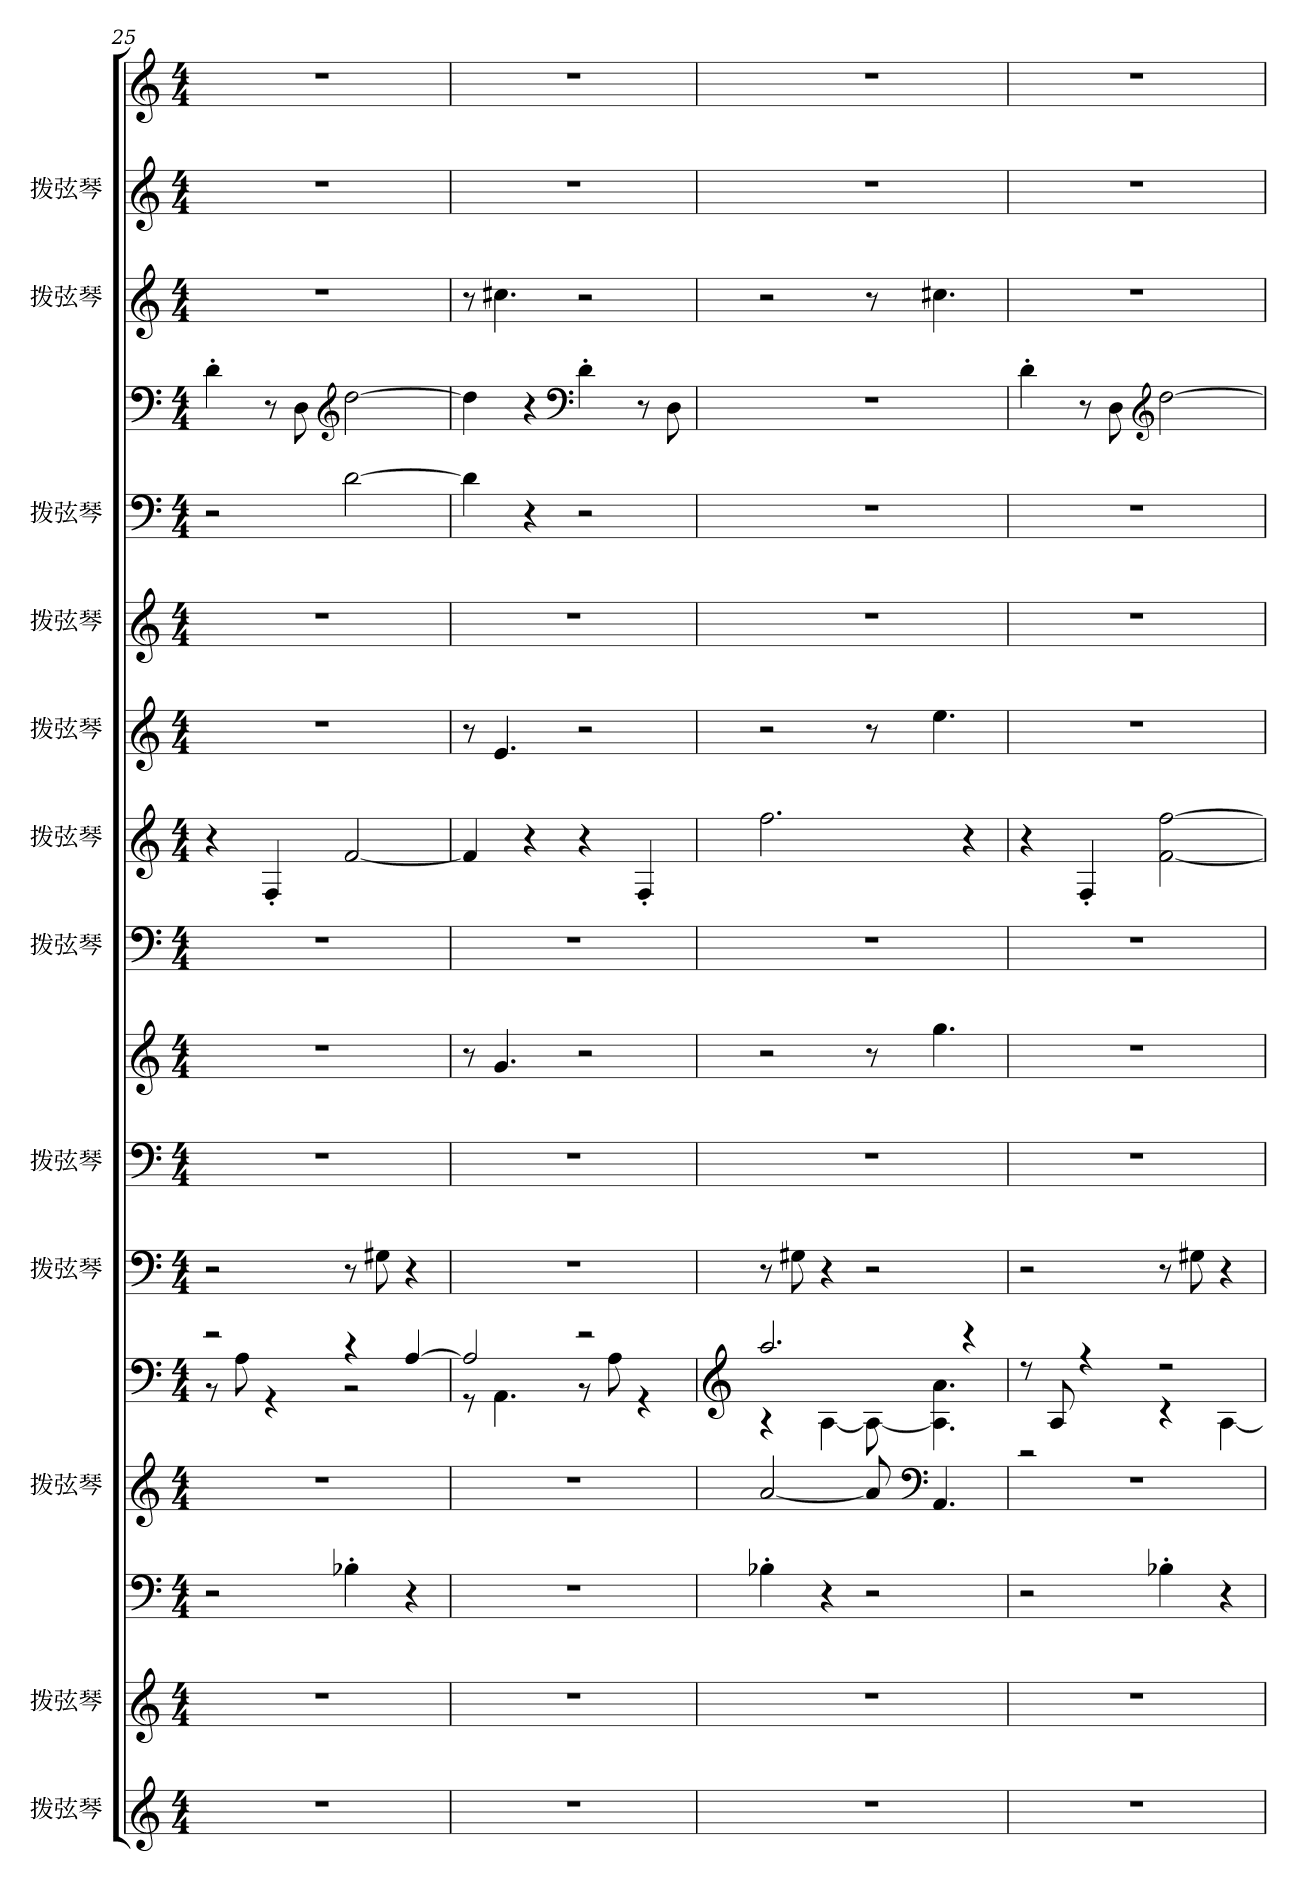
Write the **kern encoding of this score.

**kern	**kern	**kern	**kern	**kern	**kern	**kern	**kern	**kern	**kern	**kern	**kern	**kern	**kern	**kern	**kern	**kern
*part12	*part11	*part11	*part10	*part10	*part9	*part8	*part8	*part7	*part6	*part5	*part4	*part3	*part3	*part2	*part1	*part1
*staff17	*staff16	*staff15	*staff14	*staff13	*staff12	*staff11	*staff10	*staff9	*staff8	*staff7	*staff6	*staff5	*staff4	*staff3	*staff2	*staff1
*I"拨弦琴	*I"拨弦琴	*	*I"拨弦琴	*	*I"拨弦琴	*I"拨弦琴	*	*I"拨弦琴	*I"拨弦琴	*I"拨弦琴	*I"拨弦琴	*I"拨弦琴	*	*I"拨弦琴	*I"拨弦琴	*
*clefG2	*clefG2	*clefF4	*clefG2	*clefF4	*clefF4	*clefF4	*clefG2	*clefF4	*clefG2	*clefG2	*clefG2	*clefF4	*clefF4	*clefG2	*clefG2	*clefG2
*k[]	*k[]	*k[]	*k[]	*k[]	*k[]	*k[]	*k[]	*k[]	*k[]	*k[]	*k[]	*k[]	*k[]	*k[]	*k[]	*k[]
*M4/4	*M4/4	*M4/4	*M4/4	*M4/4	*M4/4	*M4/4	*M4/4	*M4/4	*M4/4	*M4/4	*M4/4	*M4/4	*M4/4	*M4/4	*M4/4	*M4/4
=25	=25	=25	=25	=25	=25	=25	=25	=25	=25	=25	=25	=25	=25	=25	=25	=25
*	*	*	*	*^	*	*	*	*	*	*	*	*	*	*	*	*
1r	1r	2r	1r	2r	8r	2r	1r	1r	1r	4r	1r	1r	2r	4d'\	1r	1r	1r
.	.	.	.	.	8A\	.	.	.	.	.	.	.	.	.	.	.	.
.	.	.	.	.	4r	.	.	.	.	4F'/	.	.	.	8r	.	.	.
.	.	.	.	.	.	.	.	.	.	.	.	.	.	8D\	.	.	.
*	*	*	*	*	*	*	*	*	*	*	*	*	*	*clefG2	*	*	*
.	.	4B-X'\	.	4r	2r	8r	.	.	.	[2f/	.	.	[2d\	[2dd\	.	.	.
.	.	.	.	.	.	8G#X\	.	.	.	.	.	.	.	.	.	.	.
.	.	4r	.	[4A/	.	4r	.	.	.	.	.	.	.	.	.	.	.
=26	=26	=26	=26	=26	=26	=26	=26	=26	=26	=26	=26	=26	=26	=26	=26	=26	=26
1r	1r	1r	1r	2A/]	8r	1r	1r	8r	1r	4f/]	8r	1r	4d\]	4dd\]	8r	1r	1r
.	.	.	.	.	4.AA\	.	.	4.g/	.	.	4.e/	.	.	.	4.cc#X\	.	.
.	.	.	.	.	.	.	.	.	.	4r	.	.	4r	4r	.	.	.
*	*	*	*	*	*	*	*	*	*	*	*	*	*	*clefF4	*	*	*
.	.	.	.	2r	8r	.	.	2r	.	4r	2r	.	2r	4d'\	2r	.	.
.	.	.	.	.	8A\	.	.	.	.	.	.	.	.	.	.	.	.
.	.	.	.	.	4r	.	.	.	.	4F'/	.	.	.	8r	.	.	.
.	.	.	.	.	.	.	.	.	.	.	.	.	.	8D\	.	.	.
!!LO:PB:g=z
=27	=27	=27	=27	=27	=27	=27	=27	=27	=27	=27	=27	=27	=27	=27	=27	=27	=27
*	*	*	*	*clefG2	*	*	*	*	*	*	*	*	*	*	*	*	*
1r	1r	4B-X'\	[2a/	2.aa/	4r	8r	1r	2r	1r	2.ff\	2r	1r	1r	1r	2r	1r	1r
.	.	.	.	.	.	8G#X\	.	.	.	.	.	.	.	.	.	.	.
.	.	4r	.	.	[4A\	4r	.	.	.	.	.	.	.	.	.	.	.
.	.	2r	8a/]	.	8A\_	2r	.	8r	.	.	8r	.	.	.	8r	.	.
*	*	*	*clefF4	*	*	*	*	*	*	*	*	*	*	*	*	*	*
.	.	.	4.AA/	.	4.A\] 4.a\	.	.	4.gg\	.	.	4.ee\	.	.	.	4.cc#X\	.	.
.	.	.	.	4r	.	.	.	.	.	4r	.	.	.	.	.	.	.
=28	=28	=28	=28	=28	=28	=28	=28	=28	=28	=28	=28	=28	=28	=28	=28	=28	=28
1r	1r	2r	1r	8r	2r	2r	1r	1r	1r	4r	1r	1r	1r	4d'\	1r	1r	1r
.	.	.	.	8A/	.	.	.	.	.	.	.	.	.	.	.	.	.
.	.	.	.	4r	.	.	.	.	.	4F'/	.	.	.	8r	.	.	.
.	.	.	.	.	.	.	.	.	.	.	.	.	.	8D\	.	.	.
*	*	*	*	*	*	*	*	*	*	*	*	*	*	*clefG2	*	*	*
.	.	4B-X'\	.	2r	4r	8r	.	.	.	[2f\ [2ff\	.	.	.	[2dd\	.	.	.
.	.	.	.	.	.	8G#X\	.	.	.	.	.	.	.	.	.	.	.
.	.	4r	.	.	[4A\	4r	.	.	.	.	.	.	.	.	.	.	.
*	*	*	*	*v	*v	*	*	*	*	*	*	*	*	*	*	*	*
=	=	=	=	=	=	=	=	=	=	=	=	=	=	=	=	=
*-	*-	*-	*-	*-	*-	*-	*-	*-	*-	*-	*-	*-	*-	*-	*-	*-
